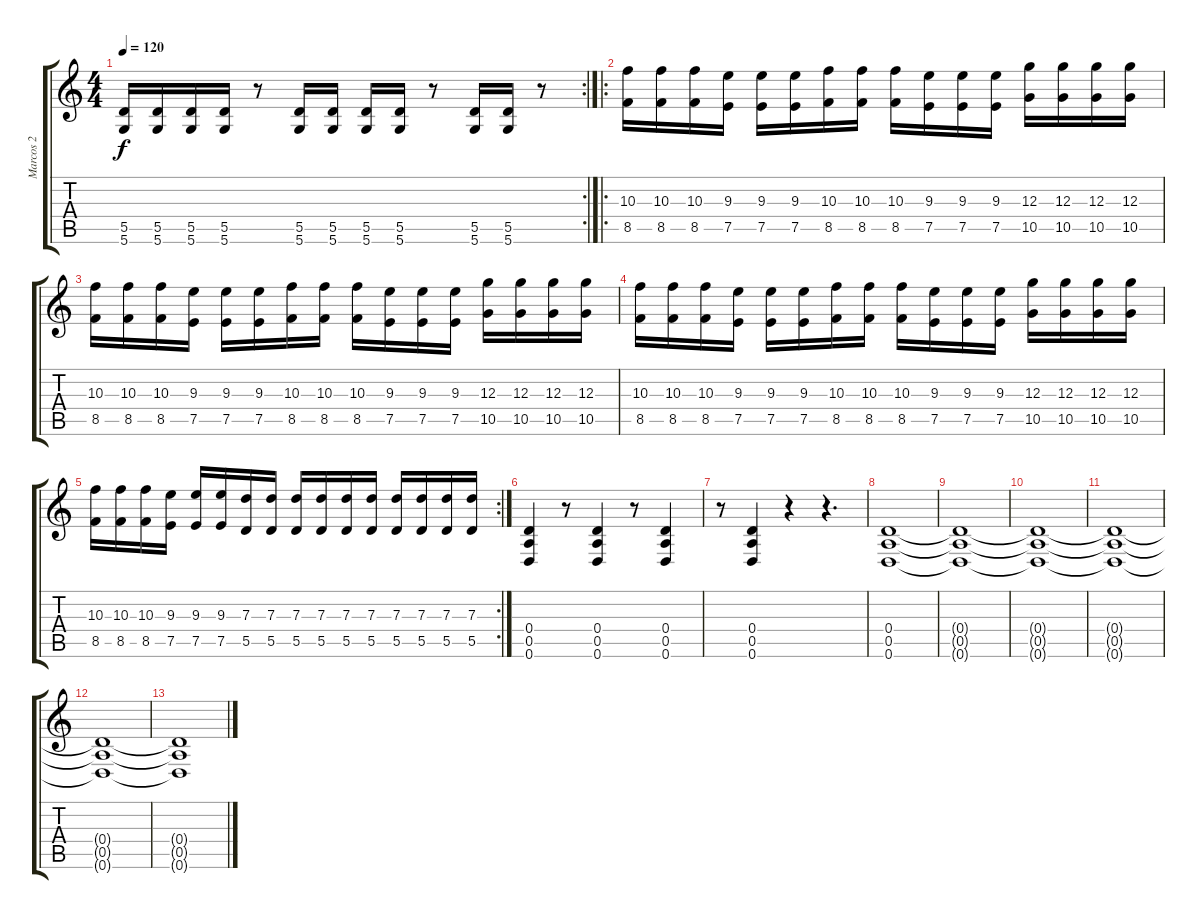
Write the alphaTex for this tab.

\track ("Marcos 2" "Marcos 2") {instrument distortionguitar}
\staff {score tabs}
\tuning (E4 B3 G3 D3 A2 D2) {hide}
\rc 2
\ts (4 4)
\tempo 120
\clef g2
\ks c
(5.5 5.6).16{dy f} (5.5 5.6).16 (5.5 5.6).16 (5.5 5.6).16 r.8 (5.5 5.6).16 (5.5 5.6).16 (5.5 5.6).16 (5.5 5.6).16 r.8 (5.5 5.6).16 (5.5 5.6).16 r.8 |
\ro
(10.3 8.5).16 (10.3 8.5).16 (10.3 8.5).16 (9.3 7.5).16 (9.3 7.5).16 (9.3 7.5).16 (10.3 8.5).16 (10.3 8.5).16 (10.3 8.5).16 (9.3 7.5).16 (9.3 7.5).16 (9.3 7.5).16 (12.3 10.5).16 (12.3 10.5).16 (12.3 10.5).16 (12.3 10.5).16 |
(10.3 8.5).16 (10.3 8.5).16 (10.3 8.5).16 (9.3 7.5).16 (9.3 7.5).16 (9.3 7.5).16 (10.3 8.5).16 (10.3 8.5).16 (10.3 8.5).16 (9.3 7.5).16 (9.3 7.5).16 (9.3 7.5).16 (12.3 10.5).16 (12.3 10.5).16 (12.3 10.5).16 (12.3 10.5).16 |
(10.3 8.5).16 (10.3 8.5).16 (10.3 8.5).16 (9.3 7.5).16 (9.3 7.5).16 (9.3 7.5).16 (10.3 8.5).16 (10.3 8.5).16 (10.3 8.5).16 (9.3 7.5).16 (9.3 7.5).16 (9.3 7.5).16 (12.3 10.5).16 (12.3 10.5).16 (12.3 10.5).16 (12.3 10.5).16 |
\rc 2
(10.3 8.5).16 (10.3 8.5).16 (10.3 8.5).16 (9.3 7.5).16 (9.3 7.5).16 (9.3 7.5).16 (7.3 5.5).16 (7.3 5.5).16 (7.3 5.5).16 (7.3 5.5).16 (7.3 5.5).16 (7.3 5.5).16 (7.3 5.5).16 (7.3 5.5).16 (7.3 5.5).16 (7.3 5.5).16 |
(0.4 0.5 0.6).4 r.8 (0.4 0.5 0.6).4 r.8 (0.4 0.5 0.6).4 |
r.8 (0.4 0.5 0.6).4 r.4 r.4{d} |
(0.4 0.5 0.6).1 |
(0.4{t} 0.5{t} 0.6{t}).1 |
(0.4{t} 0.5{t} 0.6{t}).1 |
(0.4{t} 0.5{t} 0.6{t}).1 |
(0.4{t} 0.5{t} 0.6{t}).1 |
(0.4{t} 0.5{t} 0.6{t}).1
